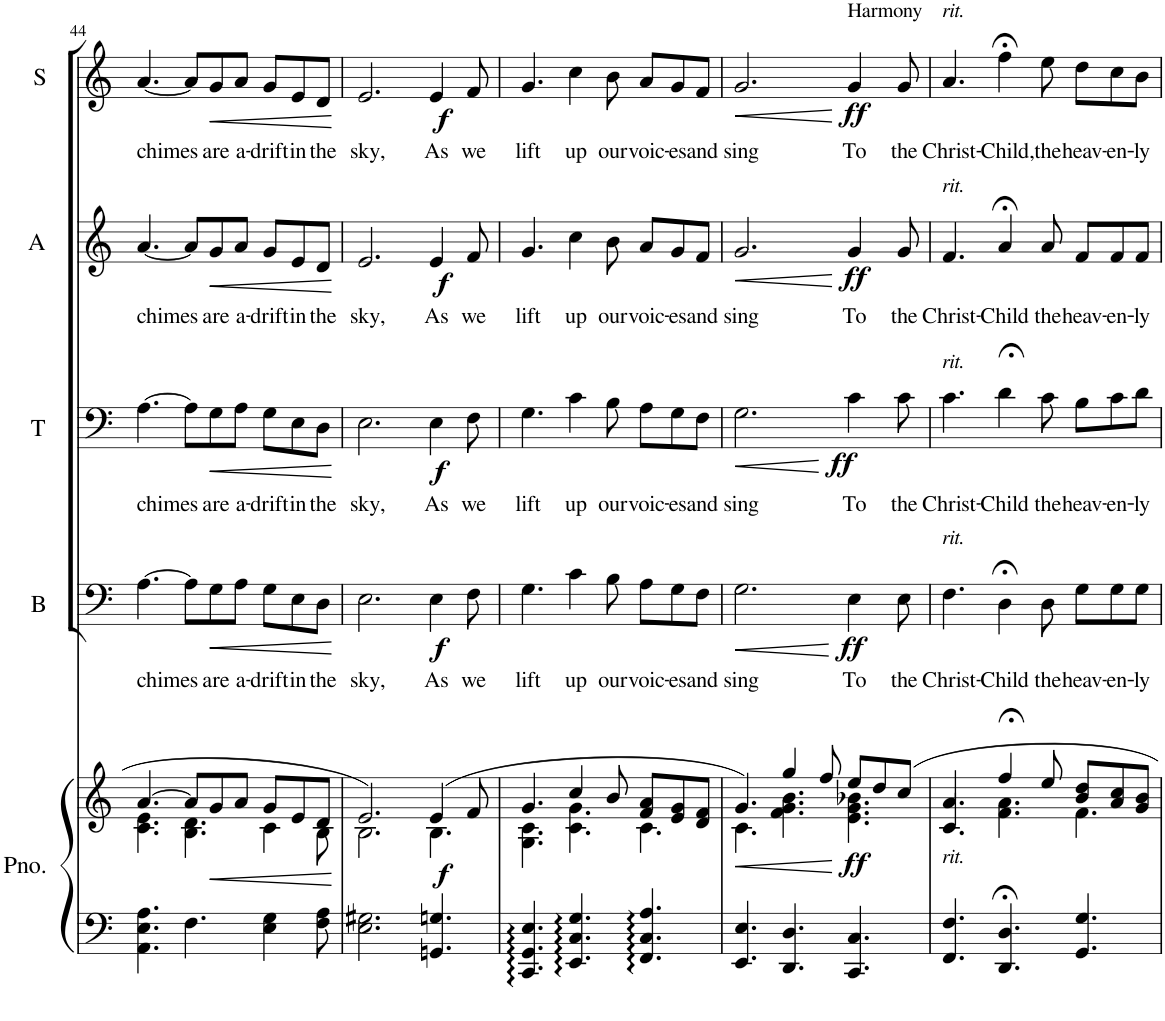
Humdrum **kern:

**kern	**kern	**dynam	**kern	**text	**dynam	**kern	**text	**dynam	**kern	**text	**dynam	**kern	**text	**dynam
*part5	*part5	*part5	*part4	*part4	*part4	*part3	*part3	*part3	*part2	*part2	*part2	*part1	*part1	*part1
*staff6	*staff5	*staff5/6	*staff4	*staff4	*staff4	*staff3	*staff3	*staff3	*staff2	*staff2	*staff2	*staff1	*staff1	*staff1
*I"Piano	*	*	*I"Bass	*	*	*I"Tenor	*	*	*I"Alto	*	*	*I"Soprano	*	*
*I'Pno.	*	*	*I'B	*	*	*I'T	*	*	*I'A	*	*	*I'S	*	*
!!LO:PB:g=z
*clefF4	*clefG2	*	*clefF4	*	*	*clefF4	*	*	*clefG2	*	*	*clefG2	*	*
*k[]	*k[]	*	*k[]	*	*	*k[]	*	*	*k[]	*	*	*k[]	*	*
*M9/8	*M9/8	*	*M9/8	*	*	*M9/8	*	*	*M9/8	*	*	*M9/8	*	*
=44	=44	=44	=44	=44	=44	=44	=44	=44	=44	=44	=44	=44	=44	=44
*	*^	*	*	*	*	*	*	*	*	*	*	*	*	*
!	!	!	!	!	!LO:LY:b	!	!	!LO:LY:b	!	!	!LO:LY:b	!	!	!LO:LY:b	!
4.AA\ 4.E\ 4.A\	[4.a/	4.c\ 4.e\	.	[4.A\	chimes	.	[4.A\	chimes	.	[4.a/	chimes	.	[4.a/	chimes	.
4.F\	8a/L]	4.B\ 4.d\	.	8A\L]	.	.	8A\L]	.	.	8a/L]	.	.	8a/L]	.	.
!	!	!	!LO:HP:b	!	!LO:LY:b	!LO:HP:b	!	!LO:LY:b	!LO:HP:b	!	!LO:LY:b	!LO:HP:b	!	!LO:LY:b	!LO:HP:b
.	8g/	.	<	8G\	are	<	8G\	are	<	8g/	are	<	8g/	are	<
!	!	!	!	!	!LO:LY:b	!	!	!LO:LY:b	!	!	!LO:LY:b	!	!	!LO:LY:b	!
.	8a/J	.	.	8A\J	a-	.	8A\J	a-	.	8a/J	a-	.	8a/J	a-	.
!	!	!	!	!	!LO:LY:b	!	!	!LO:LY:b	!	!	!LO:LY:b	!	!	!LO:LY:b	!
4E\ 4G\	8g/L	4c\	.	8G\L	-drift	.	8G\L	-drift	.	8g/L	-drift	.	8g/L	-drift	.
!	!	!	!	!	!LO:LY:b	!	!	!LO:LY:b	!	!	!LO:LY:b	!	!	!LO:LY:b	!
.	8e/	.	.	8E\	in	.	8E\	in	.	8e/	in	.	8e/	in	.
!	!	!	!	!	!LO:LY:b	!	!	!LO:LY:b	!	!	!LO:LY:b	!	!	!LO:LY:b	!
8F\ 8A\	8d/J	8B\	.	8D\J	the	.	8D\J	the	.	8d/J	the	.	8d/J	the	.
*	*v	*v	*	*	*	*	*	*	*	*	*	*	*	*	*
.	.	[	.	.	[	.	.	[	.	.	[	.	.	[
=45	=45	=45	=45	=45	=45	=45	=45	=45	=45	=45	=45	=45	=45	=45
*	*^	*	*	*	*	*	*	*	*	*	*	*	*	*
!	!	!	!	!	!LO:LY:b	!	!	!LO:LY:b	!	!	!LO:LY:b	!	!	!LO:LY:b	!
2.E\ 2.G#X\	2.e/	2.B\	.	2.E\	sky,	.	2.E\	sky,	.	2.e/	sky,	.	2.e/	sky,	.
!	!	!	!LO:DY:b	!	!LO:LY:b	!LO:DY:b	!	!LO:LY:b	!LO:DY:b	!	!LO:LY:b	!LO:DY:b	!	!LO:LY:b	!LO:DY:b
4.GGn/ 4.Gn/	(4e/	4.B\	f	4E\	As	f	4E\	As	f	4e/	As	f	4e/	As	f
!	!	!	!	!	!LO:LY:b	!	!	!LO:LY:b	!	!	!LO:LY:b	!	!	!LO:LY:b	!
.	8f/	.	.	8F\	we	.	8F\	we	.	8f/	we	.	8f/	we	.
=46	=46	=46	=46	=46	=46	=46	=46	=46	=46	=46	=46	=46	=46	=46	=46
!	!	!	!	!	!LO:LY:b	!	!	!LO:LY:b	!	!	!LO:LY:b	!	!	!LO:LY:b	!
4.CC/ 4.GG/ 4.E/	4.g/	4.G\ 4.c\	.	4.G\	lift	.	4.G\	lift	.	4.g/	lift	.	4.g/	lift	.
!	!	!	!	!	!LO:LY:b	!	!	!LO:LY:b	!	!	!LO:LY:b	!	!	!LO:LY:b	!
4.EE/ 4.C/ 4.G/	4cc/	4.c\ 4.g\	.	4c\	up	.	4c\	up	.	4cc\	up	.	4cc\	up	.
!	!	!	!	!	!LO:LY:b	!	!	!LO:LY:b	!	!	!LO:LY:b	!	!	!LO:LY:b	!
.	8b/	.	.	8B\	our	.	8B\	our	.	8b\	our	.	8b\	our	.
!	!	!	!	!	!LO:LY:b	!	!	!LO:LY:b	!	!	!LO:LY:b	!	!	!LO:LY:b	!
4.FF/ 4.C/ 4.A/	8f/ 8a/L	4.c\	.	8A\L	voic-	.	8A\L	voic-	.	8a/L	voic-	.	8a/L	voic-	.
!	!	!	!	!	!LO:LY:b	!	!	!LO:LY:b	!	!	!LO:LY:b	!	!	!LO:LY:b	!
.	8e/ 8g/	.	.	8G\	-es	.	8G\	-es	.	8g/	-es	.	8g/	-es	.
!	!	!	!	!	!LO:LY:b	!	!	!LO:LY:b	!	!	!LO:LY:b	!	!	!LO:LY:b	!
.	8d/ 8f/J	.	.	8F\J	and	.	8F\J	and	.	8f/J	and	.	8f/J	and	.
=47	=47	=47	=47	=47	=47	=47	=47	=47	=47	=47	=47	=47	=47	=47	=47
!	!	!	!LO:HP:b	!	!LO:LY:b	!LO:HP:b	!	!LO:LY:b	!LO:HP:b	!	!LO:LY:b	!LO:HP:b	!	!LO:LY:b	!LO:HP:b
4.EE/ 4.E/	4.g/)	4.c\	<	2.G\	sing	<	2.G\	sing	<	2.g/	sing	<	2.g/	sing	<
4.DD/ 4.D/	4gg/	4.f\ 4.g\ 4.b\	.	.	.	.	.	.	.	.	.	.	.	.	.
.	8ff/	.	.	.	.	.	.	.	.	.	.	.	.	.	.
!	!	!	!	!	!	!	!	!	!	!	!	!	!LO:TX:a:t=Harmony	!	!
!	!	!	!LO:DY:n=1:b	!	!LO:LY:b	!LO:DY:n=1:b	!	!LO:LY:b	!LO:DY:n=1:b	!	!LO:LY:b	!LO:DY:n=1:b	!	!LO:LY:b	!LO:DY:n=1:b
4.CC/ 4.C/	8ee/L	4.e\ 4.g\ 4.b-X\	[ ff	4E\	To	[ ff	4c\	To	[ ff	4g/	To	[ ff	4g/	To	[ ff
.	8dd/	.	.	.	.	.	.	.	.	.	.	.	.	.	.
!	!	!	!	!	!LO:LY:b	!	!	!LO:LY:b	!	!	!LO:LY:b	!	!	!LO:LY:b	!
.	8cc/J	.	.	8E\	the	.	8c\	the	.	8g/	the	.	8g/	the	.
=48	=48	=48	=48	=48	=48	=48	=48	=48	=48	=48	=48	=48	=48	=48	=48
!	!	!	!	!	!	!	!	!	!	!	!	!	!LO:TX:a:i:t=rit.	!	!
!	!	!	!	!	!	!	!	!	!	!LO:TX:a:i:t=rit.	!	!	!	!	!
!	!	!	!	!	!	!	!LO:TX:a:i:t=rit.	!	!	!	!	!	!	!	!
!	!	!	!	!LO:TX:a:i:t=rit.	!	!	!	!	!	!	!	!	!	!	!
!LO:TX:a:i:t=rit.	!	!	!	!	!	!	!	!	!	!	!	!	!	!	!
!	!	!	!	!	!LO:LY:b	!	!	!LO:LY:b	!	!	!LO:LY:b	!	!	!LO:LY:b	!
4.FF/ 4.F/	4.a/	4.c/	.	4.F\	Christ-	.	4.c\	Christ-	.	4.f/	Christ-	.	4.a/	Christ-	.
!	!	!	!	!	!LO:LY:b	!	!	!LO:LY:b	!	!	!LO:LY:b	!	!	!LO:LY:b	!
4.DD/;< 4.D/;<	4ff;</	4.f\ 4.a\	.	4D;<\	-Child	.	4d;<\	-Child	.	4a;</	-Child	.	4ff;<\	-Child,	.
!	!	!	!	!	!LO:LY:b	!	!	!LO:LY:b	!	!	!LO:LY:b	!	!	!LO:LY:b	!
.	8ee/	.	.	8D\	the	.	8c\	the	.	8a/	the	.	8ee\	the	.
!	!	!	!	!	!LO:LY:b	!	!	!LO:LY:b	!	!	!LO:LY:b	!	!	!LO:LY:b	!
4.GG/ 4.G/	8b/ 8dd/L	4.f\	.	8G\L	heav-	.	8B\L	heav-	.	8f/L	heav-	.	8dd\L	heav-	.
!	!	!	!	!	!LO:LY:b	!	!	!LO:LY:b	!	!	!LO:LY:b	!	!	!LO:LY:b	!
.	8a/ 8cc/	.	.	8G\	-en-	.	8c\	-en-	.	8f/	-en-	.	8cc\	-en-	.
!	!	!	!	!	!LO:LY:b	!	!	!LO:LY:b	!	!	!LO:LY:b	!	!	!LO:LY:b	!
.	8g/ 8b/J	.	.	8G\J	-ly	.	8d\J	-ly	.	8f/J	-ly	.	8b\J	-ly	.
*	*v	*v	*	*	*	*	*	*	*	*	*	*	*	*	*
=	=	=	=	=	=	=	=	=	=	=	=	=	=	=
*-	*-	*-	*-	*-	*-	*-	*-	*-	*-	*-	*-	*-	*-	*-
